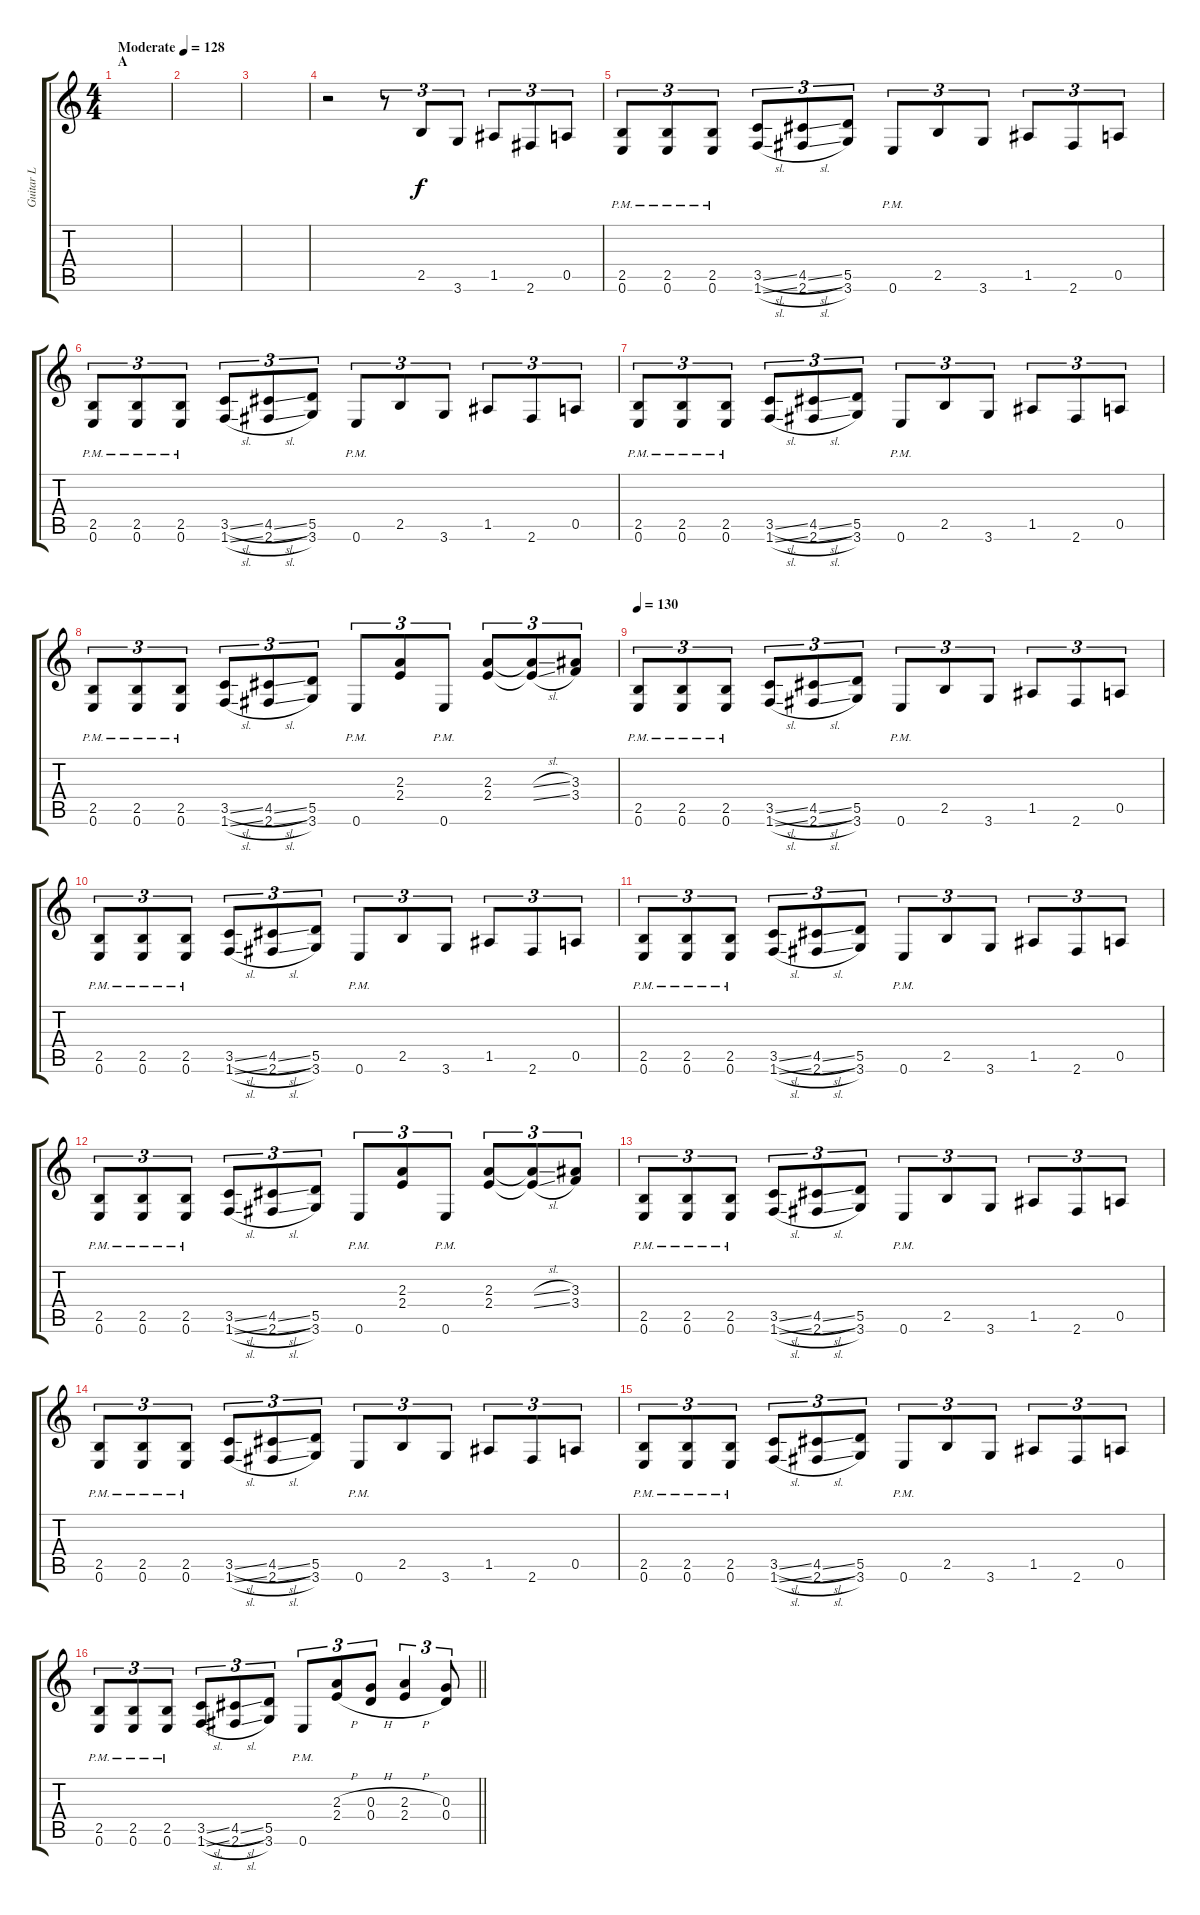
\track ("Guitar L" "Guitar L") {instrument overdrivenguitar}
\staff {score tabs}
\tuning (E4 B3 G3 D3 A2 E2) {hide}
\ts (4 4)
\section ("" "A")
\tempo (128 "Moderate")
\clef g2
\ks c
|
|
|
r.2 r.8{tu (3 2)} 2.5.8{tu (3 2)} 3.6.8{tu (3 2)} 1.5.8{tu (3 2)} 2.6.8{tu (3 2)} 0.5.8{tu (3 2)} |
(2.5{pm} 0.6{pm}).8{tu (3 2)} (2.5{pm} 0.6{pm}).8{tu (3 2)} (2.5{pm} 0.6{pm}).8{tu (3 2)} (3.5{sl} 1.6{sl}).8{tu (3 2)} (4.5{sl} 2.6{sl}).8{tu (3 2)} (5.5 3.6).8{tu (3 2)} 0.6{pm}.8{tu (3 2)} 2.5.8{tu (3 2)} 3.6.8{tu (3 2)} 1.5.8{tu (3 2)} 2.6.8{tu (3 2)} 0.5.8{tu (3 2)} |
(2.5{pm} 0.6{pm}).8{tu (3 2)} (2.5{pm} 0.6{pm}).8{tu (3 2)} (2.5{pm} 0.6{pm}).8{tu (3 2)} (3.5{sl} 1.6{sl}).8{tu (3 2)} (4.5{sl} 2.6{sl}).8{tu (3 2)} (5.5 3.6).8{tu (3 2)} 0.6{pm}.8{tu (3 2)} 2.5.8{tu (3 2)} 3.6.8{tu (3 2)} 1.5.8{tu (3 2)} 2.6.8{tu (3 2)} 0.5.8{tu (3 2)} |
(2.5{pm} 0.6{pm}).8{tu (3 2)} (2.5{pm} 0.6{pm}).8{tu (3 2)} (2.5{pm} 0.6{pm}).8{tu (3 2)} (3.5{sl} 1.6{sl}).8{tu (3 2)} (4.5{sl} 2.6{sl}).8{tu (3 2)} (5.5 3.6).8{tu (3 2)} 0.6{pm}.8{tu (3 2)} 2.5.8{tu (3 2)} 3.6.8{tu (3 2)} 1.5.8{tu (3 2)} 2.6.8{tu (3 2)} 0.5.8{tu (3 2)} |
(2.5{pm} 0.6{pm}).8{tu (3 2)} (2.5{pm} 0.6{pm}).8{tu (3 2)} (2.5{pm} 0.6{pm}).8{tu (3 2)} (3.5{sl} 1.6{sl}).8{tu (3 2)} (4.5{sl} 2.6{sl}).8{tu (3 2)} (5.5 3.6).8{tu (3 2)} 0.6{pm}.8{tu (3 2)} (2.3 2.4).8{tu (3 2)} 0.6{pm}.8{tu (3 2)} (2.3 2.4).8{tu (3 2)} (2.3{sl t} 2.4{sl t}).8{tu (3 2)} (3.3 3.4).8{tu (3 2)} |
\tempo 130
(2.5{pm} 0.6{pm}).8{tu (3 2)} (2.5{pm} 0.6{pm}).8{tu (3 2)} (2.5{pm} 0.6{pm}).8{tu (3 2)} (3.5{sl} 1.6{sl}).8{tu (3 2)} (4.5{sl} 2.6{sl}).8{tu (3 2)} (5.5 3.6).8{tu (3 2)} 0.6{pm}.8{tu (3 2)} 2.5.8{tu (3 2)} 3.6.8{tu (3 2)} 1.5.8{tu (3 2)} 2.6.8{tu (3 2)} 0.5.8{tu (3 2)} |
(2.5{pm} 0.6{pm}).8{tu (3 2)} (2.5{pm} 0.6{pm}).8{tu (3 2)} (2.5{pm} 0.6{pm}).8{tu (3 2)} (3.5{sl} 1.6{sl}).8{tu (3 2)} (4.5{sl} 2.6{sl}).8{tu (3 2)} (5.5 3.6).8{tu (3 2)} 0.6{pm}.8{tu (3 2)} 2.5.8{tu (3 2)} 3.6.8{tu (3 2)} 1.5.8{tu (3 2)} 2.6.8{tu (3 2)} 0.5.8{tu (3 2)} |
(2.5{pm} 0.6{pm}).8{tu (3 2)} (2.5{pm} 0.6{pm}).8{tu (3 2)} (2.5{pm} 0.6{pm}).8{tu (3 2)} (3.5{sl} 1.6{sl}).8{tu (3 2)} (4.5{sl} 2.6{sl}).8{tu (3 2)} (5.5 3.6).8{tu (3 2)} 0.6{pm}.8{tu (3 2)} 2.5.8{tu (3 2)} 3.6.8{tu (3 2)} 1.5.8{tu (3 2)} 2.6.8{tu (3 2)} 0.5.8{tu (3 2)} |
(2.5{pm} 0.6{pm}).8{tu (3 2)} (2.5{pm} 0.6{pm}).8{tu (3 2)} (2.5{pm} 0.6{pm}).8{tu (3 2)} (3.5{sl} 1.6{sl}).8{tu (3 2)} (4.5{sl} 2.6{sl}).8{tu (3 2)} (5.5 3.6).8{tu (3 2)} 0.6{pm}.8{tu (3 2)} (2.3 2.4).8{tu (3 2)} 0.6{pm}.8{tu (3 2)} (2.3 2.4).8{tu (3 2)} (2.3{sl t} 2.4{sl t}).8{tu (3 2)} (3.3 3.4).8{tu (3 2)} |
(2.5{pm} 0.6{pm}).8{tu (3 2)} (2.5{pm} 0.6{pm}).8{tu (3 2)} (2.5{pm} 0.6{pm}).8{tu (3 2)} (3.5{sl} 1.6{sl}).8{tu (3 2)} (4.5{sl} 2.6{sl}).8{tu (3 2)} (5.5 3.6).8{tu (3 2)} 0.6{pm}.8{tu (3 2)} 2.5.8{tu (3 2)} 3.6.8{tu (3 2)} 1.5.8{tu (3 2)} 2.6.8{tu (3 2)} 0.5.8{tu (3 2)} |
(2.5{pm} 0.6{pm}).8{tu (3 2)} (2.5{pm} 0.6{pm}).8{tu (3 2)} (2.5{pm} 0.6{pm}).8{tu (3 2)} (3.5{sl} 1.6{sl}).8{tu (3 2)} (4.5{sl} 2.6{sl}).8{tu (3 2)} (5.5 3.6).8{tu (3 2)} 0.6{pm}.8{tu (3 2)} 2.5.8{tu (3 2)} 3.6.8{tu (3 2)} 1.5.8{tu (3 2)} 2.6.8{tu (3 2)} 0.5.8{tu (3 2)} |
(2.5{pm} 0.6{pm}).8{tu (3 2)} (2.5{pm} 0.6{pm}).8{tu (3 2)} (2.5{pm} 0.6{pm}).8{tu (3 2)} (3.5{sl} 1.6{sl}).8{tu (3 2)} (4.5{sl} 2.6{sl}).8{tu (3 2)} (5.5 3.6).8{tu (3 2)} 0.6{pm}.8{tu (3 2)} 2.5.8{tu (3 2)} 3.6.8{tu (3 2)} 1.5.8{tu (3 2)} 2.6.8{tu (3 2)} 0.5.8{tu (3 2)} |
\barLineRight lightlight
(2.5{pm} 0.6{pm}).8{tu (3 2)} (2.5{pm} 0.6{pm}).8{tu (3 2)} (2.5{pm} 0.6{pm}).8{tu (3 2)} (3.5{sl} 1.6{sl}).8{tu (3 2)} (4.5{sl} 2.6{sl}).8{tu (3 2)} (5.5 3.6).8{tu (3 2)} 0.6{pm}.8{tu (3 2)} (2.3{h} 2.4{h}).8{tu (3 2)} (0.3{h} 0.4{h}).8{tu (3 2)} (2.3{h} 2.4{h}).4{tu (3 2)} (0.3 0.4).8{tu (3 2)}
